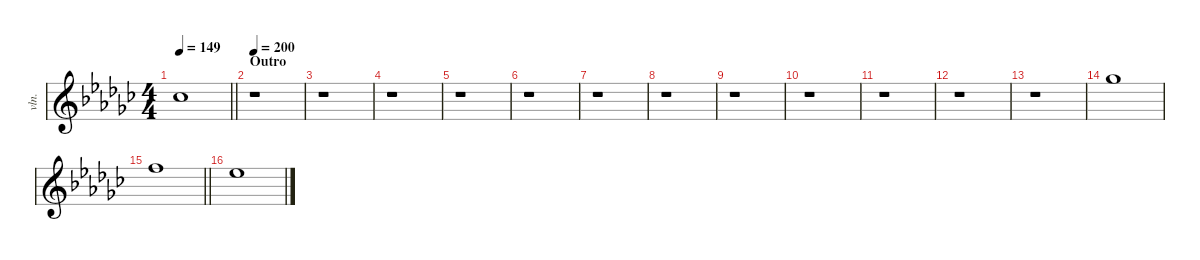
\defaultSystemsLayout 4
\hideDynamics
\bracketExtendMode nobrackets
\otherSystemsTrackNameOrientation horizontal
\track ("Keyboards 1-hid" "vln.") {defaultSystemsLayout 4 instrument stringensemble1}
\staff {score}
\tuning (Eb4 Bb3 Gb3 Db3 Ab2 Eb2)
\ts (4 4)
\tempo 149
\clef g2
\barLineRight lightlight
\ks gb
8.1{t acc b}.1{dy fff beam Down} |
\section ("" "Outro")
\tempo 200
r.1{beam Down} |
r.1{beam Down} |
r.1{beam Down} |
r.1{beam Down} |
r.1{beam Down} |
r.1{beam Down} |
r.1{beam Down} |
r.1{beam Down} |
r.1{beam Down} |
r.1{beam Down} |
r.1{beam Down} |
r.1{beam Down} |
15.1{acc b}.1{dy mf beam Down} |
\barLineRight lightlight
14.1{acc forcenatural}.1{dy f beam Down} |
12.1{acc b}.1{beam Down}
